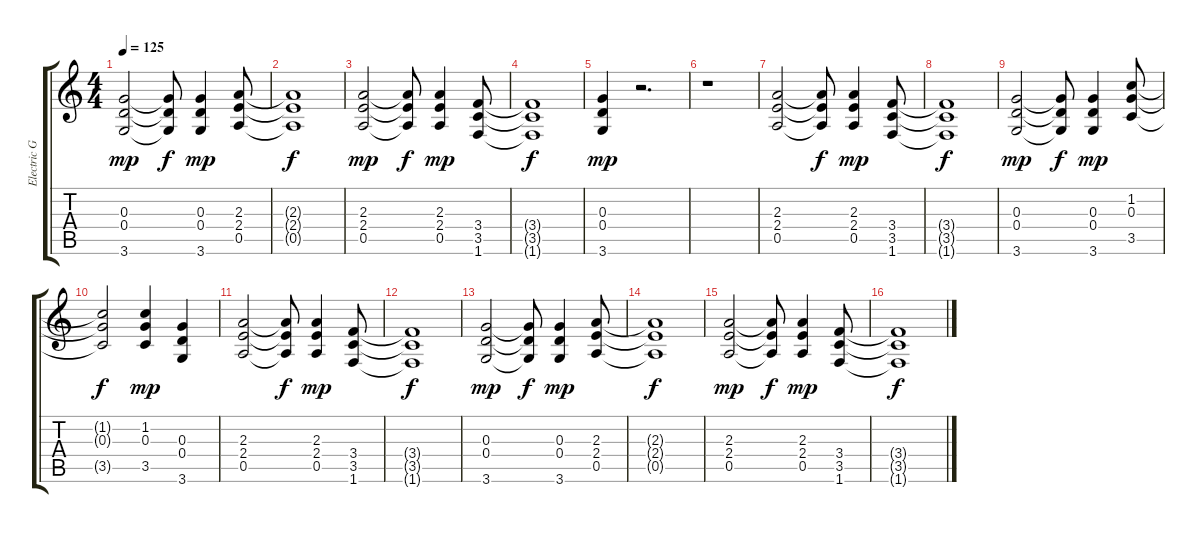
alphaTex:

\track ("Electric Guitar (jazz)" "Electric G") {instrument distortionguitar}
\staff {score tabs}
\tuning (E4 B3 G3 D3 A2 E2) {hide}
\ts (4 4)
\tempo 125
\clef g2
\ks c
(0.3 0.4 3.6).2{dy mp} (0.3{t} 0.4{t} 3.6{t}).8{dy f} (0.3 0.4 3.6).4{dy mp} (2.3 2.4 0.5).8 |
(2.3{t} 2.4{t} 0.5{t}).1{dy f} |
(2.3 2.4 0.5).2{dy mp} (2.3{t} 2.4{t} 0.5{t}).8{dy f} (2.3 2.4 0.5).4{dy mp} (3.4 3.5 1.6).8 |
(3.4{t} 3.5{t} 1.6{t}).1{dy f} |
(0.3 0.4 3.6).4{dy mp} r.2{d} |
r.1 |
(2.3 2.4 0.5).2 (2.3{t} 2.4{t} 0.5{t}).8{dy f} (2.3 2.4 0.5).4{dy mp} (3.4 3.5 1.6).8 |
(3.4{t} 3.5{t} 1.6{t}).1{dy f} |
(0.3 0.4 3.6).2{dy mp} (0.3{t} 0.4{t} 3.6{t}).8{dy f} (0.3 0.4 3.6).4{dy mp} (1.2 0.3 3.5).8 |
(1.2{t} 0.3{t} 3.5{t}).2{dy f} (1.2 0.3 3.5).4{dy mp} (0.3 0.4 3.6).4 |
(2.3 2.4 0.5).2 (2.3{t} 2.4{t} 0.5{t}).8{dy f} (2.3 2.4 0.5).4{dy mp} (3.4 3.5 1.6).8 |
(3.4{t} 3.5{t} 1.6{t}).1{dy f} |
(0.3 0.4 3.6).2{dy mp} (0.3{t} 0.4{t} 3.6{t}).8{dy f} (0.3 0.4 3.6).4{dy mp} (2.3 2.4 0.5).8 |
(2.3{t} 2.4{t} 0.5{t}).1{dy f} |
(2.3 2.4 0.5).2{dy mp} (2.3{t} 2.4{t} 0.5{t}).8{dy f} (2.3 2.4 0.5).4{dy mp} (3.4 3.5 1.6).8 |
(3.4{t} 3.5{t} 1.6{t}).1{dy f}
